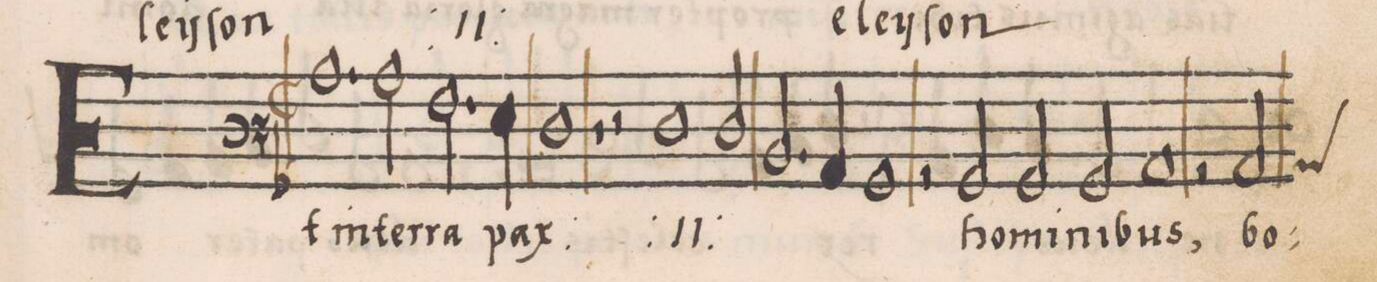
**kern	**text
*I"BASSVS	*
*clefF3	*
*k[b-]	*
*met(C|)	*
*M2/1	*
1.c\	Et
*2\right	*
2c\	in
=2-	=2-
2.A\	ter-
4G\	-ra-
1F\	-pax
=3-	=3-
1r	.
2r	.
*	*ij
1F\	et
=4-	=4-
2F/	in
2.D/	ter-
4C/	-ra
=5-	=5-
1BB-/	pax
*	*Xij
2r	.
2BB-/	ho-
=6-	=6-
2BB-/	-mi-
2BB-/	-ni-
*custos:C	*
1C/	-bus,
=7-	=7-
2r	.
2C/	bo-
*-	*-
